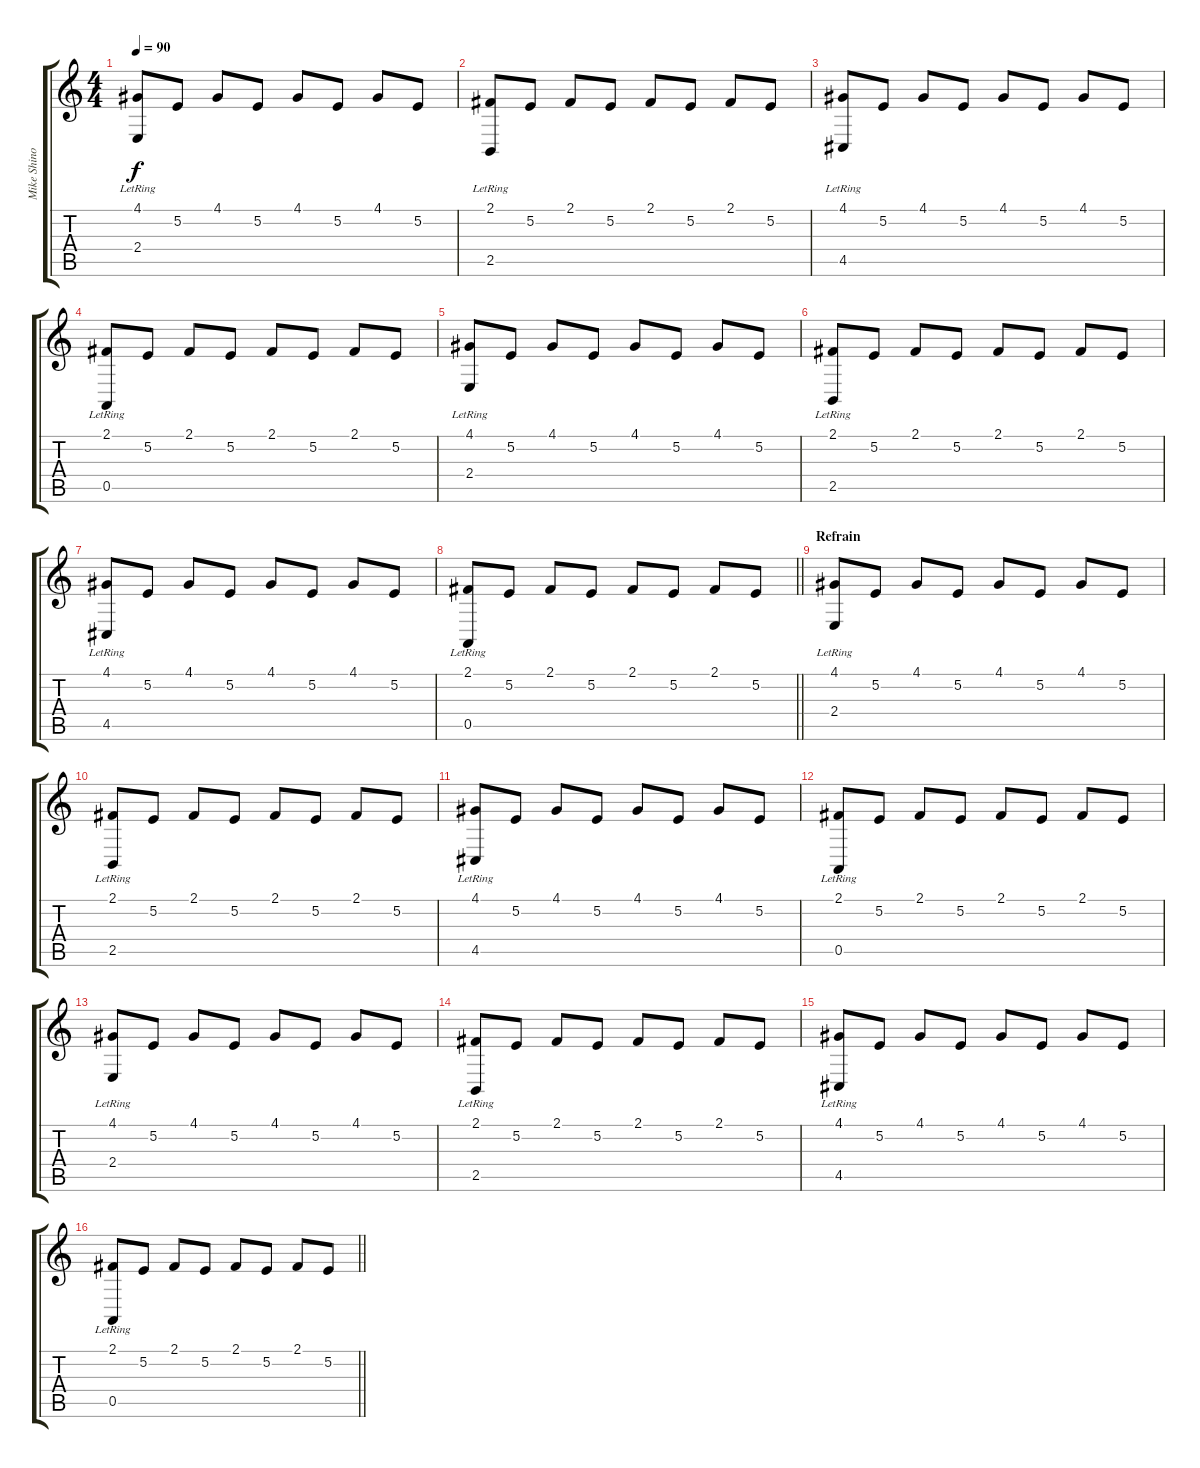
\track ("Mike Shinoda - Piano" "Mike Shino") {instrument acousticgrandpiano}
\staff {score tabs}
\tuning (E4 B3 G3 D3 A2 E2) {hide}
\ts (4 4)
\tempo 90
\clef g2
\ks c
(4.1 2.4{lr}).8{dy f} 5.2.8 4.1.8 5.2.8 4.1.8 5.2.8 4.1.8 5.2.8 |
(2.1 2.5{lr}).8 5.2.8 2.1.8 5.2.8 2.1.8 5.2.8 2.1.8 5.2.8 |
(4.1 4.5{lr}).8 5.2.8 4.1.8 5.2.8 4.1.8 5.2.8 4.1.8 5.2.8 |
(2.1 0.5{lr}).8 5.2.8 2.1.8 5.2.8 2.1.8 5.2.8 2.1.8 5.2.8 |
(4.1 2.4{lr}).8 5.2.8 4.1.8 5.2.8 4.1.8 5.2.8 4.1.8 5.2.8 |
(2.1 2.5{lr}).8 5.2.8 2.1.8 5.2.8 2.1.8 5.2.8 2.1.8 5.2.8 |
(4.1 4.5{lr}).8 5.2.8 4.1.8 5.2.8 4.1.8 5.2.8 4.1.8 5.2.8 |
\barLineRight lightlight
(2.1 0.5{lr}).8 5.2.8 2.1.8 5.2.8 2.1.8 5.2.8 2.1.8 5.2.8 |
\section ("" "Refrain")
(4.1 2.4{lr}).8 5.2.8 4.1.8 5.2.8 4.1.8 5.2.8 4.1.8 5.2.8 |
(2.1 2.5{lr}).8 5.2.8 2.1.8 5.2.8 2.1.8 5.2.8 2.1.8 5.2.8 |
(4.1 4.5{lr}).8 5.2.8 4.1.8 5.2.8 4.1.8 5.2.8 4.1.8 5.2.8 |
(2.1 0.5{lr}).8 5.2.8 2.1.8 5.2.8 2.1.8 5.2.8 2.1.8 5.2.8 |
(4.1 2.4{lr}).8 5.2.8 4.1.8 5.2.8 4.1.8 5.2.8 4.1.8 5.2.8 |
(2.1 2.5{lr}).8 5.2.8 2.1.8 5.2.8 2.1.8 5.2.8 2.1.8 5.2.8 |
(4.1 4.5{lr}).8 5.2.8 4.1.8 5.2.8 4.1.8 5.2.8 4.1.8 5.2.8 |
\barLineRight lightlight
(2.1 0.5{lr}).8 5.2.8 2.1.8 5.2.8 2.1.8 5.2.8 2.1.8 5.2.8
